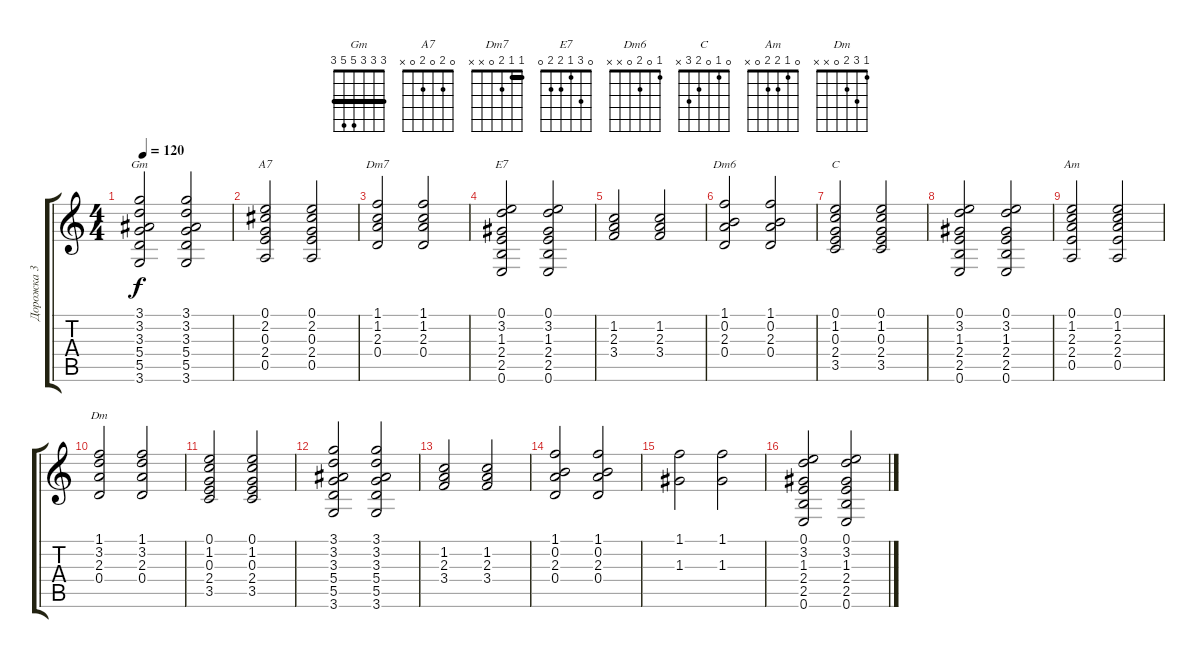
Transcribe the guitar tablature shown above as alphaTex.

\track ("Дорожка 3" "Дорожка 3") {instrument acousticbass}
\staff {score tabs}
\tuning (E4 B3 G3 D3 A2 E2) {hide}
\chord ("Gm" 3 3 3 5 5 3) {barre 3}
\chord ("A7" 0 2 0 2 0 x)
\chord ("Dm7" 1 1 2 0 x x) {barre 1}
\chord ("E7" 0 3 1 2 2 0)
\chord ("Dm6" 1 0 2 0 x x)
\chord ("C" 0 1 0 2 3 x)
\chord ("Am" 0 1 2 2 0 x)
\chord ("Dm" 1 3 2 0 x x)
\ts (4 4)
\tempo 120
\clef g2
\ks c
(3.1 3.2 3.3 5.4 5.5 3.6).2{ch "Gm" dy f} (3.1 3.2 3.3 5.4 5.5 3.6).2 |
(0.1 2.2 0.3 2.4 0.5).2{ch "A7"} (0.1 2.2 0.3 2.4 0.5).2 |
(1.1 1.2 2.3 0.4).2{ch "Dm7"} (1.1 1.2 2.3 0.4).2 |
(0.1 3.2 1.3 2.4 2.5 0.6).2{ch "E7"} (0.1 3.2 1.3 2.4 2.5 0.6).2 |
(1.2 2.3 3.4).2 (1.2 2.3 3.4).2 |
(1.1 0.2 2.3 0.4).2{ch "Dm6"} (1.1 0.2 2.3 0.4).2 |
(0.1 1.2 0.3 2.4 3.5).2{ch "C"} (0.1 1.2 0.3 2.4 3.5).2 |
(0.1 3.2 1.3 2.4 2.5 0.6).2 (0.1 3.2 1.3 2.4 2.5 0.6).2 |
(0.1 1.2 2.3 2.4 0.5).2{ch "Am"} (0.1 1.2 2.3 2.4 0.5).2 |
(1.1 3.2 2.3 0.4).2{ch "Dm"} (1.1 3.2 2.3 0.4).2 |
(0.1 1.2 0.3 2.4 3.5).2 (0.1 1.2 0.3 2.4 3.5).2 |
(3.1 3.2 3.3 5.4 5.5 3.6).2 (3.1 3.2 3.3 5.4 5.5 3.6).2 |
(1.2 2.3 3.4).2 (1.2 2.3 3.4).2 |
(1.1 0.2 2.3 0.4).2 (1.1 0.2 2.3 0.4).2 |
(1.1 1.3).2 (1.1 1.3).2 |
(0.1 3.2 1.3 2.4 2.5 0.6).2 (0.1 3.2 1.3 2.4 2.5 0.6).2
